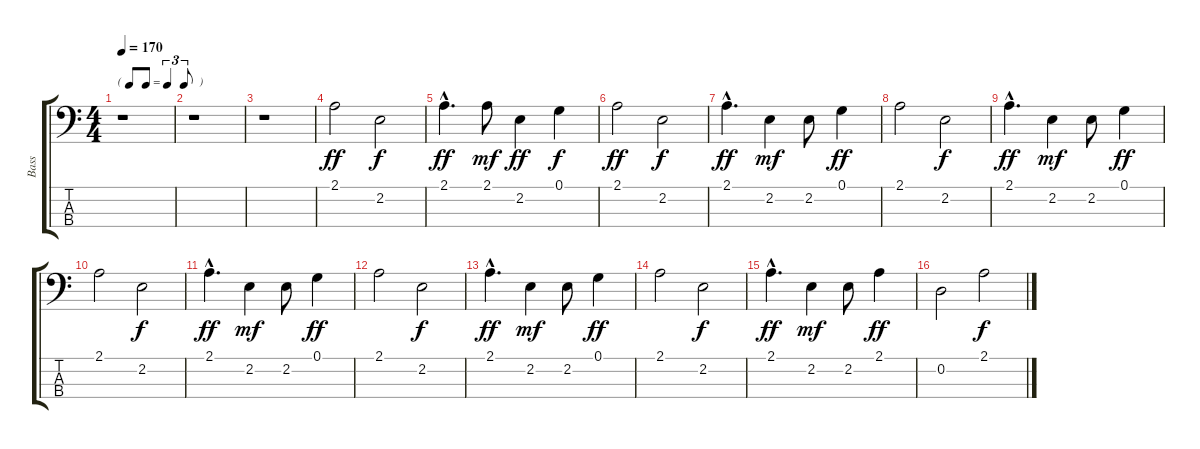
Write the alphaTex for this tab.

\track ("Bass" "Bass") {instrument electricbassfinger}
\staff {score tabs}
\tuning (G2 D2 A1 E1) {hide}
\ts (4 4)
\tf triplet8th
\tempo 170
\clef f4
\ks c
r.1{dy ff instrument electricbassfinger} |
r.1 |
r.1 |
2.1.2 2.2.2{dy f} |
2.1{hac}.4{d dy ff} 2.1.8{dy mf} 2.2.4{dy ff} 0.1.4{dy f} |
2.1.2{dy ff} 2.2.2{dy f} |
2.1{hac}.4{d dy ff} 2.2.4{dy mf} 2.2.8 0.1.4{dy ff} |
2.1.2 2.2.2{dy f} |
2.1{hac}.4{d dy ff} 2.2.4{dy mf} 2.2.8 0.1.4{dy ff} |
2.1.2 2.2.2{dy f} |
2.1{hac}.4{d dy ff} 2.2.4{dy mf} 2.2.8 0.1.4{dy ff} |
2.1.2 2.2.2{dy f} |
2.1{hac}.4{d dy ff} 2.2.4{dy mf} 2.2.8 0.1.4{dy ff} |
2.1.2 2.2.2{dy f} |
2.1{hac}.4{d dy ff} 2.2.4{dy mf} 2.2.8 2.1.4{dy ff} |
0.2.2 2.1.2{dy f}
